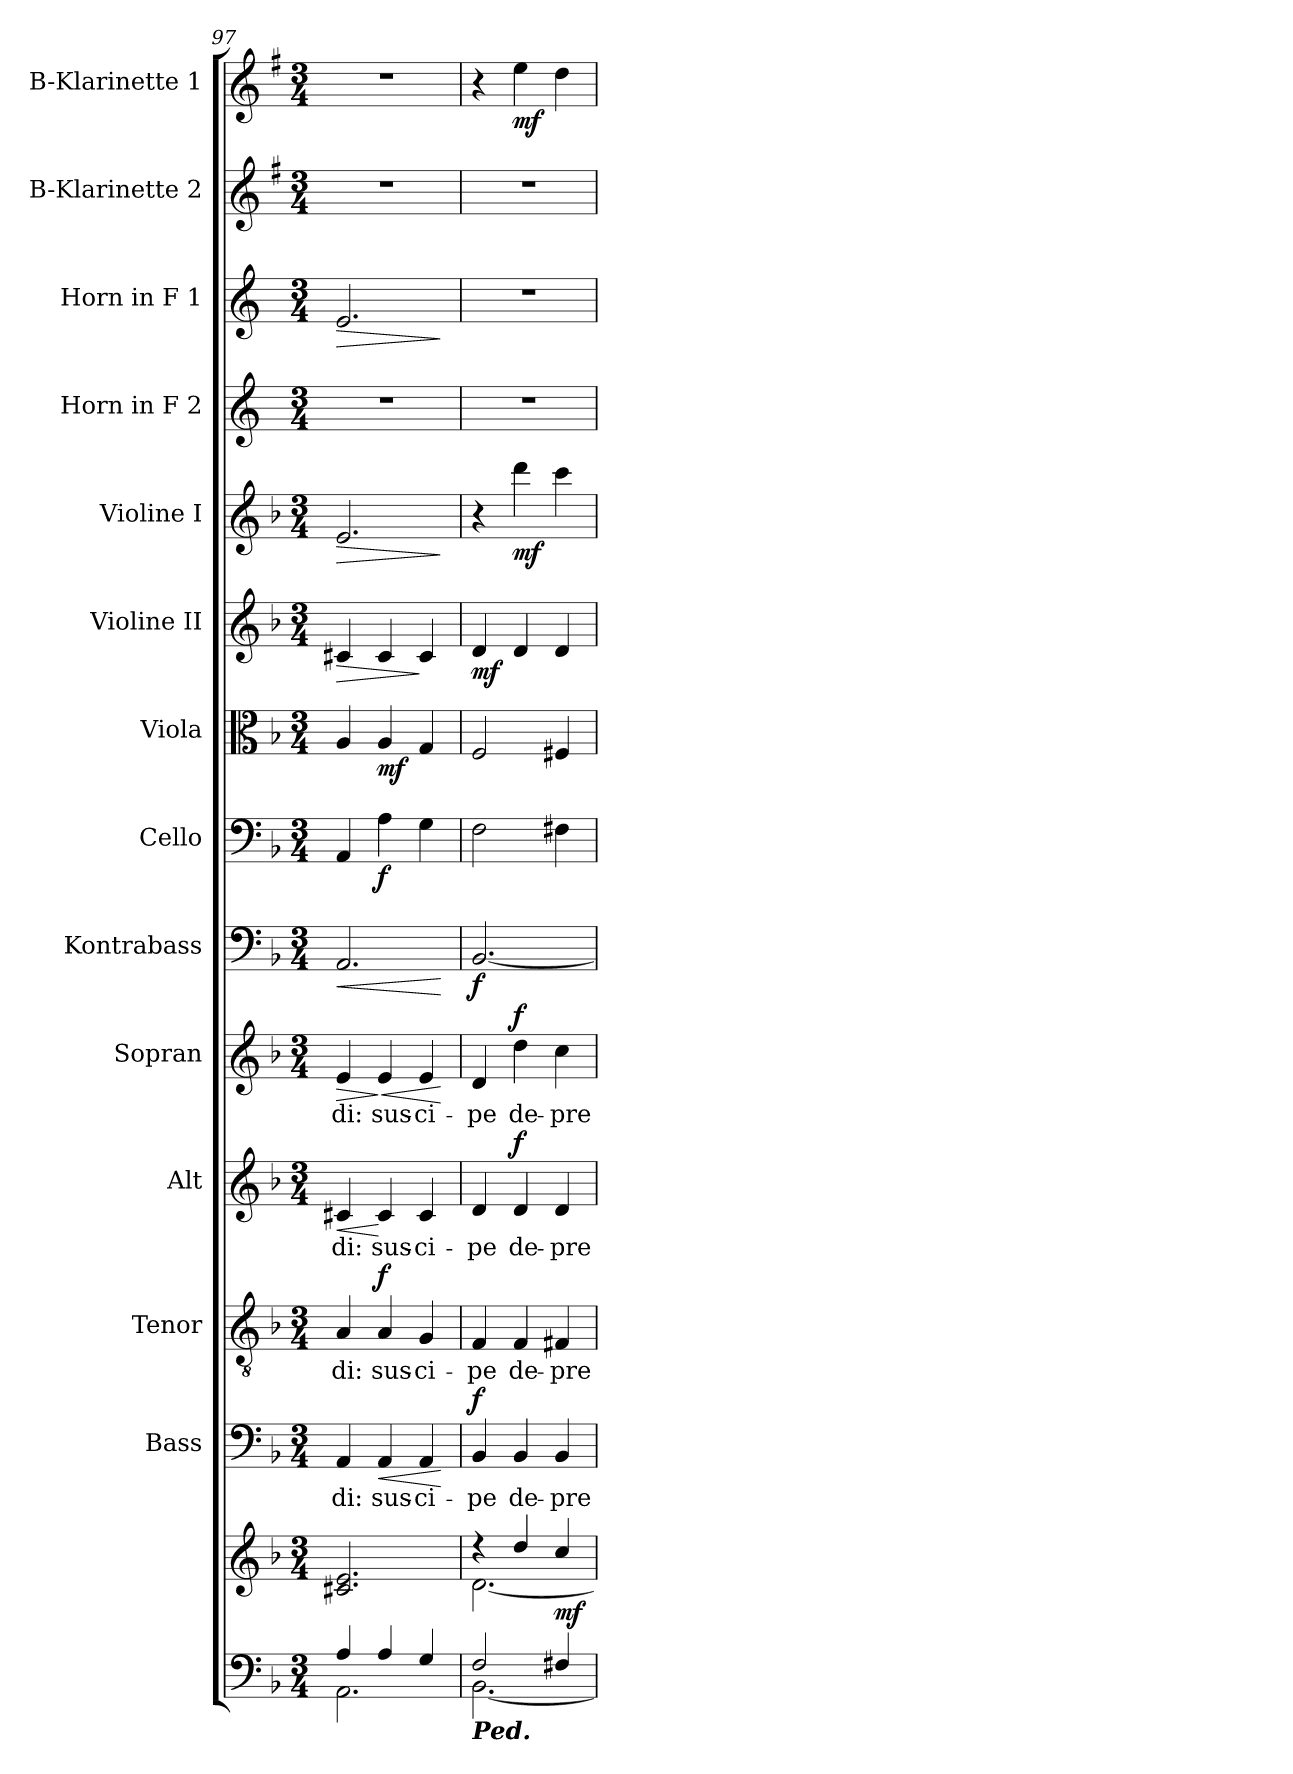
**kern	**kern	**dynam	**kern	**text	**dynam	**kern	**text	**dynam	**kern	**text	**dynam	**kern	**text	**dynam	**kern	**dynam	**kern	**dynam	**kern	**dynam	**kern	**dynam	**kern	**dynam	**kern	**kern	**dynam	**kern	**kern	**dynam
*part14	*part14	*part14	*part13	*part13	*part13	*part12	*part12	*part12	*part11	*part11	*part11	*part10	*part10	*part10	*part9	*part9	*part8	*part8	*part7	*part7	*part6	*part6	*part5	*part5	*part4	*part3	*part3	*part2	*part1	*part1
*staff15	*staff14	*staff14/15	*staff13	*staff13	*staff13	*staff12	*staff12	*staff12	*staff11	*staff11	*staff11	*staff10	*staff10	*staff10	*staff9	*staff9	*staff8	*staff8	*staff7	*staff7	*staff6	*staff6	*staff5	*staff5	*staff4	*staff3	*staff3	*staff2	*staff1	*staff1
*	*	*	*I"Bass	*	*	*I"Tenor	*	*	*I"Alt	*	*	*I"Sopran	*	*	*I"Kontrabass	*	*I"Cello	*	*I"Viola	*	*I"Violine II	*	*I"Violine I	*	*I"Horn in F 2	*I"Horn in F 1	*	*I"B-Klarinette 2	*I"B-Klarinette 1	*
*	*	*	*I'B.	*	*	*I'T.	*	*	*I'A.	*	*	*I'S.	*	*	*I'Kb.	*	*	*	*I'Vla.	*	*I'Vl. II	*	*I'Vl. I	*	*	*	*	*I'B Kl. 2	*I'B Kl. 1	*
*clefF4	*clefG2	*	*clefF4	*	*	*clefGv2	*	*	*clefG2	*	*	*clefG2	*	*	*clefF4	*	*clefF4	*	*clefC3	*	*clefG2	*	*clefG2	*	*clefG2	*clefG2	*	*clefG2	*clefG2	*
*	*	*	*	*	*	*	*	*	*	*	*	*	*	*	*ITrd7c12	*	*	*	*	*	*	*	*	*	*ITrd4c7	*ITrd4c7	*	*ITrd1c2	*ITrd1c2	*
*k[b-]	*k[b-]	*	*k[b-]	*	*	*k[b-]	*	*	*k[b-]	*	*	*k[b-]	*	*	*k[b-]	*	*k[b-]	*	*k[b-]	*	*k[b-]	*	*k[b-]	*	*k[b-]	*k[b-]	*	*k[b-]	*k[b-]	*
*F:	*F:	*	*F:	*	*	*F:	*	*	*F:	*	*	*F:	*	*	*F:	*	*F:	*	*F:	*	*F:	*	*F:	*	*F:	*F:	*	*F:	*F:	*
*M3/4	*M3/4	*	*M3/4	*	*	*M3/4	*	*	*M3/4	*	*	*M3/4	*	*	*M3/4	*	*M3/4	*	*M3/4	*	*M3/4	*	*M3/4	*	*M3/4	*M3/4	*	*M3/4	*M3/4	*
=97	=97	=97	=97	=97	=97	=97	=97	=97	=97	=97	=97	=97	=97	=97	=97	=97	=97	=97	=97	=97	=97	=97	=97	=97	=97	=97	=97	=97	=97	=97
*^	*	*	*	*	*	*	*	*	*	*	*	*	*	*	*	*	*	*	*	*	*	*	*	*	*	*	*	*	*	*
!	!	!	!	!	!LO:LY:b	!	!	!LO:LY:b	!	!	!LO:LY:b	!LO:HP:b	!	!LO:LY:b	!LO:HP:b	!	!LO:HP:b	!	!	!	!	!	!LO:HP:b	!	!LO:HP:b	!	!	!LO:HP:b	!	!	!
4A/	2.AA\	2.c#X/ 2.e/	.	4AA/	-di:	.	4A/	-di:	.	4c#X/	-di:	<	4e/	-di:	>	2.AAA/	<	4AA/	.	4A/	.	4c#X/	>	2.e/	>	2.r	2.A/	>	2.r	2.r	.
!	!	!	!	!	!LO:LY:b	!LO:HP:b	!	!LO:LY:b	!LO:DY:a	!	!LO:LY:b	!	!	!LO:LY:b	!LO:HP:n=1:b	!	!	!	!LO:DY:b	!	!LO:DY:b	!	!	!	!	!	!	!	!	!	!
4A/	.	.	.	4AA/	sus-	<	4A/	sus-	f	4c#/	sus-	[	4e/	sus-	] <	.	.	4A\	f	4A/	mf	4c#/	.	.	.	.	.	.	.	.	.
!	!	!	!	!	!LO:LY:b	!	!	!LO:LY:b	!	!	!LO:LY:b	!	!	!LO:LY:b	!	!	!	!	!	!	!	!	!	!	!	!	!	!	!	!	!
4G/	.	.	.	4AA/	-ci-	.	4G/	-ci-	.	4c#/	-ci-	.	4e/	-ci-	.	.	.	4G\	.	4G/	.	4c#/	]	.	.	.	.	.	.	.	.
*v	*v	*	*	*	*	*	*	*	*	*	*	*	*	*	*	*	*	*	*	*	*	*	*	*	*	*	*	*	*	*	*
.	.	.	.	.	[	.	.	.	.	.	.	.	.	[	.	[	.	.	.	.	.	.	.	]	.	.	]	.	.	.
=98	=98	=98	=98	=98	=98	=98	=98	=98	=98	=98	=98	=98	=98	=98	=98	=98	=98	=98	=98	=98	=98	=98	=98	=98	=98	=98	=98	=98	=98	=98
*^	*^	*	*	*	*	*	*	*	*	*	*	*	*	*	*	*	*	*	*	*	*	*	*	*	*	*	*	*	*	*
!LO:TX:b:Bi:t=Ped.	!	!	!	!	!	!	!	!	!	!	!	!	!	!	!	!	!	!	!	!	!	!	!	!	!	!	!	!	!	!	!	!
!	!	!	!	!	!	!LO:LY:b	!LO:DY:a	!	!LO:LY:b	!	!	!LO:LY:b	!	!	!LO:LY:b	!	!	!LO:DY:b	!	!	!	!	!	!LO:DY:b	!	!	!	!	!	!	!	!
2F/	[<2.BB-\	4rdd	[<2.d\	.	4BB-/	-pe	f	4F/	-pe	.	4d/	-pe	.	4d/	-pe	.	[2.BBB-/	f	2F\	.	2F/	.	4d/	mf	4r	.	2.r	2.r	.	2.r	4r	.
!	!	!	!	!	!	!LO:LY:b	!	!	!LO:LY:b	!	!	!LO:LY:b	!LO:DY:a	!	!LO:LY:b	!LO:DY:a	!	!	!	!	!	!	!	!	!	!LO:DY:b	!	!	!	!	!	!LO:DY:b
.	.	4dd/	.	.	4BB-/	de-	.	4F/	de-	.	4d/	de-	f	4dd\	de-	f	.	.	.	.	.	.	4d/	.	4ddd\	mf	.	.	.	.	4dd\	mf
!	!	!	!	!LO:DY:b	!	!LO:LY:b	!	!	!LO:LY:b	!	!	!LO:LY:b	!	!	!LO:LY:b	!	!	!	!	!	!	!	!	!	!	!	!	!	!	!	!	!
4F#X/	.	4cc/	.	mf	4BB-/	-pre-	.	4F#X/	-pre-	.	4d/	-pre-	.	4cc\	-pre-	.	.	.	4F#X\	.	4F#X/	.	4d/	.	4ccc\	.	.	.	.	.	4cc\	.
*v	*v	*	*	*	*	*	*	*	*	*	*	*	*	*	*	*	*	*	*	*	*	*	*	*	*	*	*	*	*	*	*	*
*	*v	*v	*	*	*	*	*	*	*	*	*	*	*	*	*	*	*	*	*	*	*	*	*	*	*	*	*	*	*	*	*
=	=	=	=	=	=	=	=	=	=	=	=	=	=	=	=	=	=	=	=	=	=	=	=	=	=	=	=	=	=	=
*-	*-	*-	*-	*-	*-	*-	*-	*-	*-	*-	*-	*-	*-	*-	*-	*-	*-	*-	*-	*-	*-	*-	*-	*-	*-	*-	*-	*-	*-	*-
